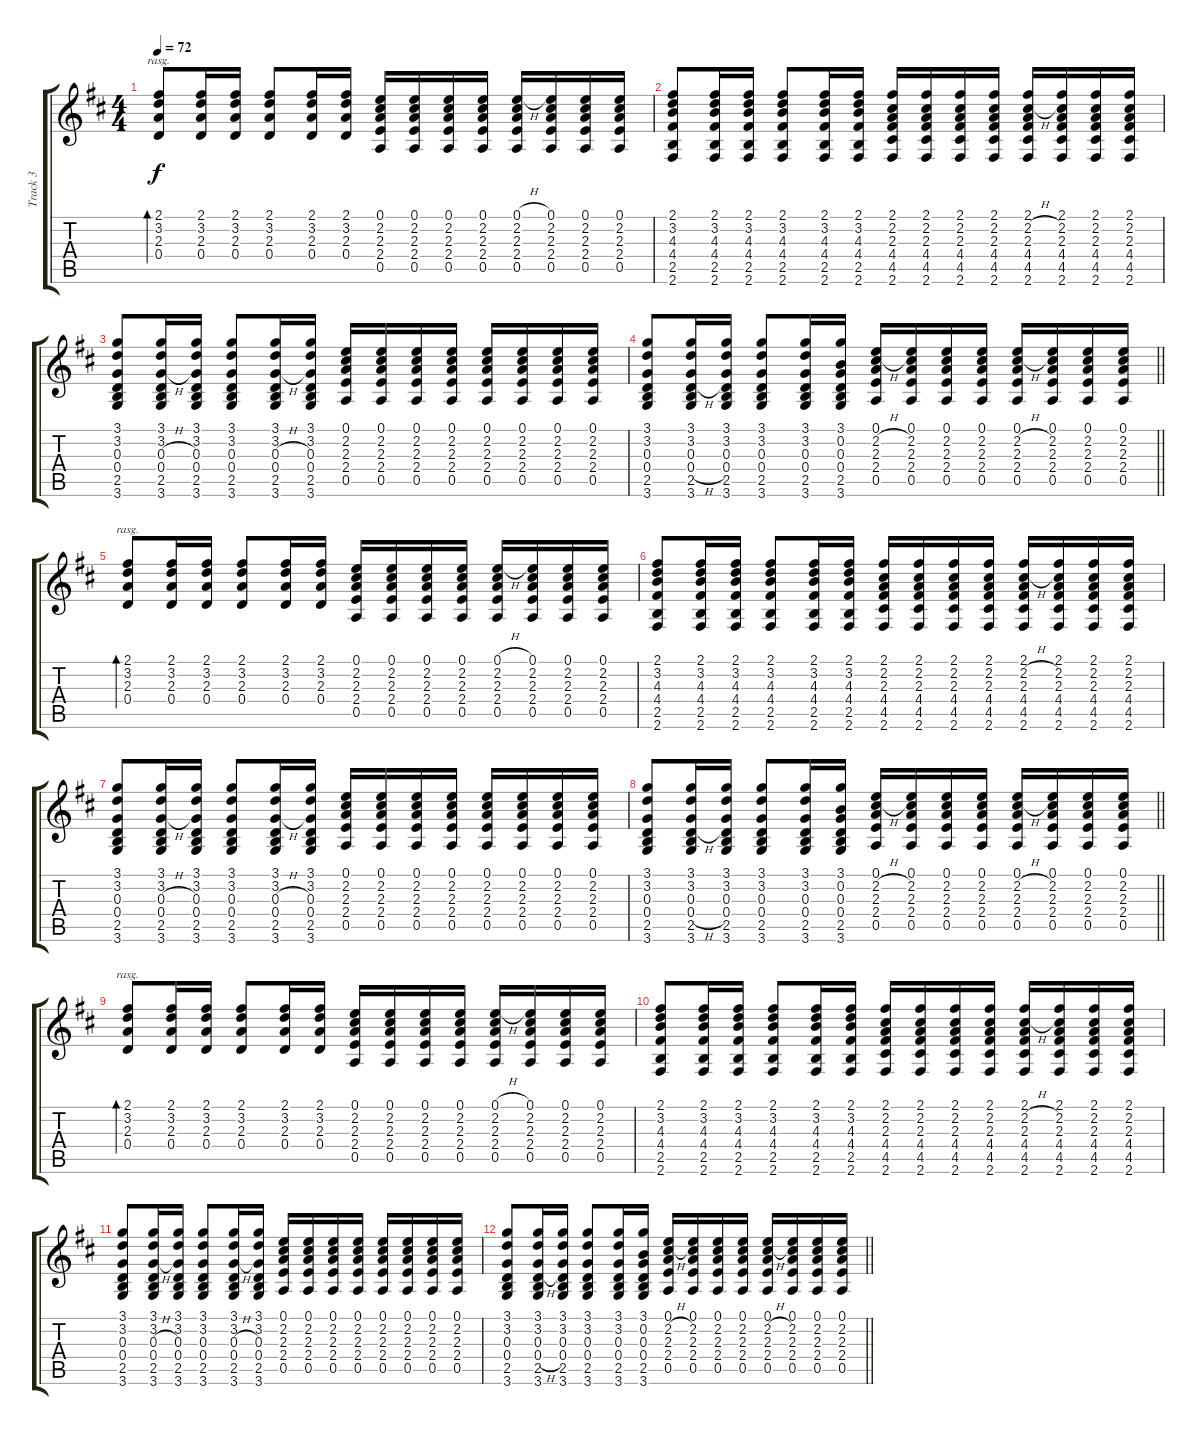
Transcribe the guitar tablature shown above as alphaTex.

\track ("Track 3" "Track 3") {instrument electricguitarjazz}
\staff {score tabs}
\tuning (E4 B3 G3 D3 A2 E2) {hide}
\ts (4 4)
\tempo 72
\clef g2
\ks d
(2.1 3.2 2.3 0.4).8{bd 60 rasg ii dy f} (2.1 3.2 2.3 0.4).16 (2.1 3.2 2.3 0.4).16 (2.1 3.2 2.3 0.4).8 (2.1 3.2 2.3 0.4).16 (2.1 3.2 2.3 0.4).16 (0.1 2.2 2.3 2.4 0.5).16 (0.1 2.2 2.3 2.4 0.5).16 (0.1 2.2 2.3 2.4 0.5).16 (0.1 2.2 2.3 2.4 0.5).16 (0.1{h} 2.2 2.3 2.4 0.5).16 (0.1 2.2 2.3 2.4 0.5).16 (0.1 2.2 2.3 2.4 0.5).16 (0.1 2.2 2.3 2.4 0.5).16 |
(2.1 3.2 4.3 4.4 2.5 2.6).8 (2.1 3.2 4.3 4.4 2.5 2.6).16 (2.1 3.2 4.3 4.4 2.5 2.6).16 (2.1 3.2 4.3 4.4 2.5 2.6).8 (2.1 3.2 4.3 4.4 2.5 2.6).16 (2.1 3.2 4.3 4.4 2.5 2.6).16 (2.1 2.2 2.3 4.4 4.5 2.6).16 (2.1 2.2 2.3 4.4 4.5 2.6).16 (2.1 2.2 2.3 4.4 4.5 2.6).16 (2.1 2.2 2.3 4.4 4.5 2.6).16 (2.1 2.2{h} 2.3 4.4 4.5 2.6).16 (2.1 2.2 2.3 4.4 4.5 2.6).16 (2.1 2.2 2.3 4.4 4.5 2.6).16 (2.1 2.2 2.3 4.4 4.5 2.6).16 |
(3.1 3.2 0.3 0.4 2.5 3.6).8 (3.1 3.2 0.3{h} 0.4 2.5 3.6).16 (3.1 3.2 0.3 0.4 2.5 3.6).16 (3.1 3.2 0.3 0.4 2.5 3.6).8 (3.1 3.2 0.3{h} 0.4 2.5 3.6).16 (3.1 3.2 0.3 0.4 2.5 3.6).16 (0.1 2.2 2.3 2.4 0.5).16 (0.1 2.2 2.3 2.4 0.5).16 (0.1 2.2 2.3 2.4 0.5).16 (0.1 2.2 2.3 2.4 0.5).16 (0.1 2.2 2.3 2.4 0.5).16 (0.1 2.2 2.3 2.4 0.5).16 (0.1 2.2 2.3 2.4 0.5).16 (0.1 2.2 2.3 2.4 0.5).16 |
\barLineRight lightlight
(3.1 3.2 0.3 0.4 2.5 3.6).8 (3.1 3.2 0.3 0.4{h} 2.5 3.6).16 (3.1 3.2 0.3 0.4 2.5 3.6).16 (3.1 3.2 0.3 0.4 2.5 3.6).8 (3.1 3.2 0.3 0.4 2.5 3.6).16 (3.1 0.2 0.3 0.4 2.5 3.6).16 (0.1 2.2{h} 2.3 2.4 0.5).16 (0.1 2.2 2.3 2.4 0.5).16 (0.1 2.2 2.3 2.4 0.5).16 (0.1 2.2 2.3 2.4 0.5).16 (0.1 2.2{h} 2.3 2.4 0.5).16 (0.1 2.2 2.3 2.4 0.5).16 (0.1 2.2 2.3 2.4 0.5).16 (0.1 2.2 2.3 2.4 0.5).16 |
(2.1 3.2 2.3 0.4).8{bd 60 rasg ii} (2.1 3.2 2.3 0.4).16 (2.1 3.2 2.3 0.4).16 (2.1 3.2 2.3 0.4).8 (2.1 3.2 2.3 0.4).16 (2.1 3.2 2.3 0.4).16 (0.1 2.2 2.3 2.4 0.5).16 (0.1 2.2 2.3 2.4 0.5).16 (0.1 2.2 2.3 2.4 0.5).16 (0.1 2.2 2.3 2.4 0.5).16 (0.1{h} 2.2 2.3 2.4 0.5).16 (0.1 2.2 2.3 2.4 0.5).16 (0.1 2.2 2.3 2.4 0.5).16 (0.1 2.2 2.3 2.4 0.5).16 |
(2.1 3.2 4.3 4.4 2.5 2.6).8 (2.1 3.2 4.3 4.4 2.5 2.6).16 (2.1 3.2 4.3 4.4 2.5 2.6).16 (2.1 3.2 4.3 4.4 2.5 2.6).8 (2.1 3.2 4.3 4.4 2.5 2.6).16 (2.1 3.2 4.3 4.4 2.5 2.6).16 (2.1 2.2 2.3 4.4 4.5 2.6).16 (2.1 2.2 2.3 4.4 4.5 2.6).16 (2.1 2.2 2.3 4.4 4.5 2.6).16 (2.1 2.2 2.3 4.4 4.5 2.6).16 (2.1 2.2{h} 2.3 4.4 4.5 2.6).16 (2.1 2.2 2.3 4.4 4.5 2.6).16 (2.1 2.2 2.3 4.4 4.5 2.6).16 (2.1 2.2 2.3 4.4 4.5 2.6).16 |
(3.1 3.2 0.3 0.4 2.5 3.6).8 (3.1 3.2 0.3{h} 0.4 2.5 3.6).16 (3.1 3.2 0.3 0.4 2.5 3.6).16 (3.1 3.2 0.3 0.4 2.5 3.6).8 (3.1 3.2 0.3{h} 0.4 2.5 3.6).16 (3.1 3.2 0.3 0.4 2.5 3.6).16 (0.1 2.2 2.3 2.4 0.5).16 (0.1 2.2 2.3 2.4 0.5).16 (0.1 2.2 2.3 2.4 0.5).16 (0.1 2.2 2.3 2.4 0.5).16 (0.1 2.2 2.3 2.4 0.5).16 (0.1 2.2 2.3 2.4 0.5).16 (0.1 2.2 2.3 2.4 0.5).16 (0.1 2.2 2.3 2.4 0.5).16 |
\barLineRight lightlight
(3.1 3.2 0.3 0.4 2.5 3.6).8 (3.1 3.2 0.3 0.4{h} 2.5 3.6).16 (3.1 3.2 0.3 0.4 2.5 3.6).16 (3.1 3.2 0.3 0.4 2.5 3.6).8 (3.1 3.2 0.3 0.4 2.5 3.6).16 (3.1 0.2 0.3 0.4 2.5 3.6).16 (0.1 2.2{h} 2.3 2.4 0.5).16 (0.1 2.2 2.3 2.4 0.5).16 (0.1 2.2 2.3 2.4 0.5).16 (0.1 2.2 2.3 2.4 0.5).16 (0.1 2.2{h} 2.3 2.4 0.5).16 (0.1 2.2 2.3 2.4 0.5).16 (0.1 2.2 2.3 2.4 0.5).16 (0.1 2.2 2.3 2.4 0.5).16 |
(2.1 3.2 2.3 0.4).8{bd 60 rasg ii} (2.1 3.2 2.3 0.4).16 (2.1 3.2 2.3 0.4).16 (2.1 3.2 2.3 0.4).8 (2.1 3.2 2.3 0.4).16 (2.1 3.2 2.3 0.4).16 (0.1 2.2 2.3 2.4 0.5).16 (0.1 2.2 2.3 2.4 0.5).16 (0.1 2.2 2.3 2.4 0.5).16 (0.1 2.2 2.3 2.4 0.5).16 (0.1{h} 2.2 2.3 2.4 0.5).16 (0.1 2.2 2.3 2.4 0.5).16 (0.1 2.2 2.3 2.4 0.5).16 (0.1 2.2 2.3 2.4 0.5).16 |
(2.1 3.2 4.3 4.4 2.5 2.6).8 (2.1 3.2 4.3 4.4 2.5 2.6).16 (2.1 3.2 4.3 4.4 2.5 2.6).16 (2.1 3.2 4.3 4.4 2.5 2.6).8 (2.1 3.2 4.3 4.4 2.5 2.6).16 (2.1 3.2 4.3 4.4 2.5 2.6).16 (2.1 2.2 2.3 4.4 4.5 2.6).16 (2.1 2.2 2.3 4.4 4.5 2.6).16 (2.1 2.2 2.3 4.4 4.5 2.6).16 (2.1 2.2 2.3 4.4 4.5 2.6).16 (2.1 2.2{h} 2.3 4.4 4.5 2.6).16 (2.1 2.2 2.3 4.4 4.5 2.6).16 (2.1 2.2 2.3 4.4 4.5 2.6).16 (2.1 2.2 2.3 4.4 4.5 2.6).16 |
(3.1 3.2 0.3 0.4 2.5 3.6).8 (3.1 3.2 0.3{h} 0.4 2.5 3.6).16 (3.1 3.2 0.3 0.4 2.5 3.6).16 (3.1 3.2 0.3 0.4 2.5 3.6).8 (3.1 3.2 0.3{h} 0.4 2.5 3.6).16 (3.1 3.2 0.3 0.4 2.5 3.6).16 (0.1 2.2 2.3 2.4 0.5).16 (0.1 2.2 2.3 2.4 0.5).16 (0.1 2.2 2.3 2.4 0.5).16 (0.1 2.2 2.3 2.4 0.5).16 (0.1 2.2 2.3 2.4 0.5).16 (0.1 2.2 2.3 2.4 0.5).16 (0.1 2.2 2.3 2.4 0.5).16 (0.1 2.2 2.3 2.4 0.5).16 |
\barLineRight lightlight
(3.1 3.2 0.3 0.4 2.5 3.6).8 (3.1 3.2 0.3 0.4{h} 2.5 3.6).16 (3.1 3.2 0.3 0.4 2.5 3.6).16 (3.1 3.2 0.3 0.4 2.5 3.6).8 (3.1 3.2 0.3 0.4 2.5 3.6).16 (3.1 0.2 0.3 0.4 2.5 3.6).16 (0.1 2.2{h} 2.3 2.4 0.5).16 (0.1 2.2 2.3 2.4 0.5).16 (0.1 2.2 2.3 2.4 0.5).16 (0.1 2.2 2.3 2.4 0.5).16 (0.1 2.2{h} 2.3 2.4 0.5).16 (0.1 2.2 2.3 2.4 0.5).16 (0.1 2.2 2.3 2.4 0.5).16 (0.1 2.2 2.3 2.4 0.5).16
